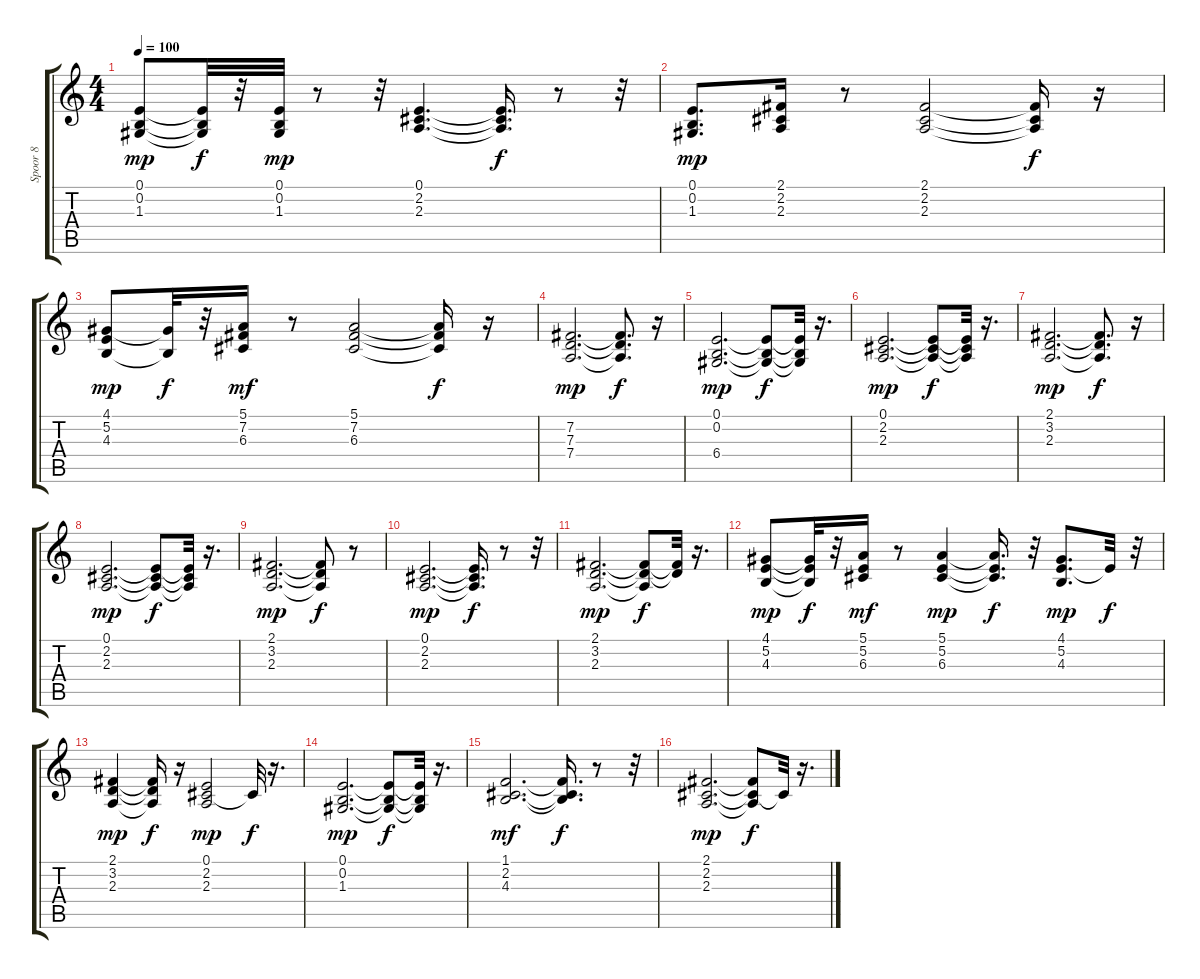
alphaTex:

\track ("Spoor 8" "Spoor 8") {instrument pad3polysynth}
\staff {score tabs}
\tuning (E4 B3 G3 D3 A2 E2) {hide}
\ts (4 4)
\tempo 100
\clef g2
\ks c
(0.1 0.2 1.3).8{dy mp} (0.1{t} 0.2{t} 1.3{t}).32{dy f} r.32 (0.1 0.2 1.3).32{dy mp} r.8 r.32 (0.1 2.2 2.3).4{d} (0.1{t} 2.2{t} 2.3{t}).16{d dy f} r.8 r.32 |
(0.1 0.2 1.3).8{d dy mp} (2.1 2.2 2.3).16 r.8 (2.1 2.2 2.3).2 (2.1{t} 2.2{t} 2.3{t}).16{dy f} r.16 |
(4.1 5.2 4.3).8{dy mp} (4.1{t} 4.3{t}).32{dy f} r.32 (5.1 7.2 6.3).16{dy mf} r.8 (5.1 7.2 6.3).2 (5.1{t} 7.2{t} 6.3{t}).16{dy f} r.16 |
(7.2 7.3 7.4).2{d dy mp} (7.2{t} 7.3{t} 7.4{t}).8{d dy f} r.16 |
(0.1 0.2 6.4).2{d dy mp} (0.1{t} 0.2{t} 6.4{t}).8{dy f} (0.1{t} 0.2{t} 6.4{t}).32 r.16{d} |
(0.1 2.2 2.3).2{d dy mp} (0.1{t} 2.2{t} 2.3{t}).8{dy f} (0.1{t} 2.2{t} 2.3{t}).32 r.16{d} |
(2.1 3.2 2.3).2{d dy mp} (2.1{t} 3.2{t} 2.3{t}).8{d dy f} r.16 |
(0.1 2.2 2.3).2{d dy mp} (0.1{t} 2.2{t} 2.3{t}).8{dy f} (0.1{t} 2.2{t} 2.3{t}).32 r.16{d} |
(2.1 3.2 2.3).2{d dy mp} (2.1{t} 3.2{t} 2.3{t}).8{dy f} r.8 |
(0.1 2.2 2.3).2{d dy mp} (0.1{t} 2.2{t} 2.3{t}).16{d dy f} r.8 r.32 |
(2.1 3.2 2.3).2{d dy mp} (2.1{t} 3.2{t} 2.3{t}).8{dy f} (2.1{t} 3.2{t}).32 r.16{d} |
(4.1 5.2 4.3).8{dy mp} (4.1{t} 5.2{t} 4.3{t}).32{dy f} r.32 (5.1 5.2 6.3).16{dy mf} r.8 (5.1 5.2 6.3).4{dy mp} (5.1{t} 5.2{t} 6.3{t}).16{d dy f} r.32 (4.1 5.2 4.3).8{d dy mp} 5.2{t}.32{dy f} r.32 |
(2.1 3.2 2.3).4{dy mp} (2.1{t} 3.2{t} 2.3{t}).16{dy f} r.16 (0.1 2.2 2.3).2{dy mp} 2.2{t}.32{dy f} r.16{d} |
(0.1 0.2 1.3).2{d dy mp} (0.1{t} 0.2{t} 1.3{t}).8{dy f} (0.1{t} 0.2{t} 1.3{t}).32 r.16{d} |
(1.1 2.2 4.3).2{d dy mf} (1.1{t} 2.2{t} 4.3{t}).16{d dy f} r.8 r.32 |
(2.1 2.2 2.3).2{d dy mp} (2.1{t} 2.2{t} 2.3{t}).8{dy f} 2.2{t}.32 r.16{d}
